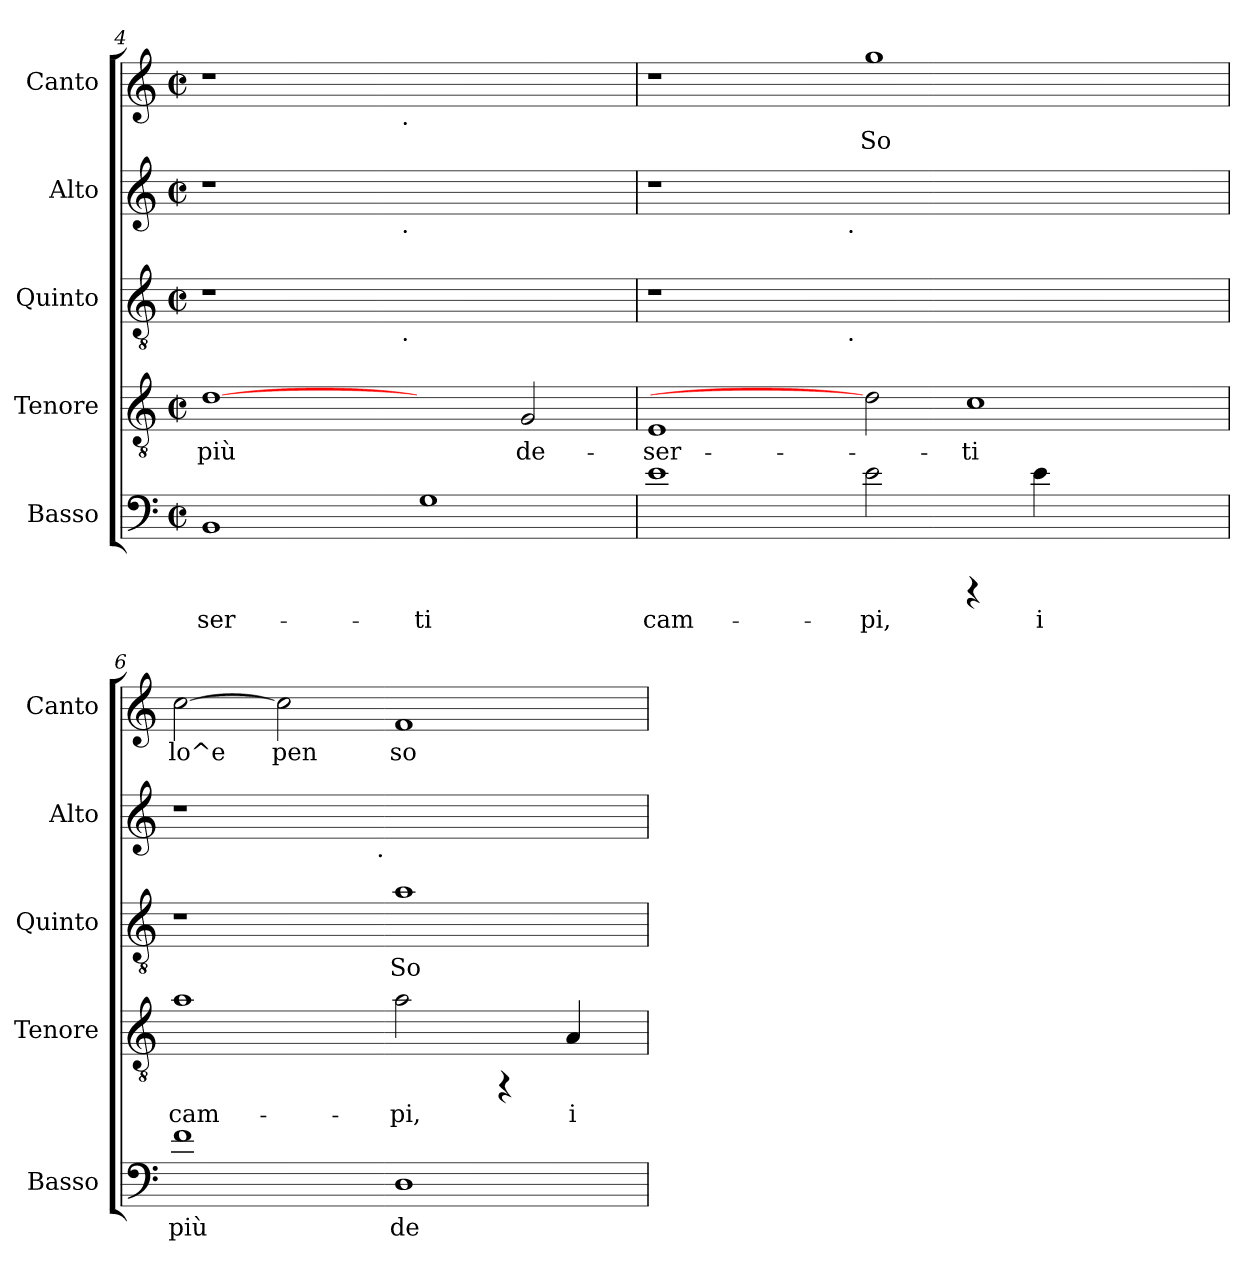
**kern	**text	**kern	**text	**kern	**text	**kern	**kern	**text
*part5	*part5	*part4	*part4	*part3	*part3	*part2	*part1	*part1
*staff5	*staff5	*staff4	*staff4	*staff3	*staff3	*staff2	*staff1	*staff1
*I"Basso	*	*I"Tenore	*	*I"Quinto	*	*I"Alto	*I"Canto	*
*I'Basso	*	*I'Tenore	*	*I'Quinto	*	*I'Alto	*I'Canto	*
*clefF4	*	*clefGv2	*	*clefGv2	*	*clefG2	*clefG2	*
*k[]	*	*k[]	*	*k[]	*	*k[]	*k[]	*
*C:	*	*C:	*	*C:	*	*C:	*C:	*
*M2/2	*	*M2/2	*	*M2/2	*	*M2/2	*M2/2	*
*met(c|)	*	*met(c|)	*	*met(c|)	*	*met(c|)	*met(c|)	*
=4	=4	=4	=4	=4	=4	=4	=4	=4
!	!LO:LY:b:cj	!	!LO:LY:b:cj	!	!	!	!	!
*	*	*	*	*^	*	*^	*^	*
1BB	-ser-	[1d	più	1r	2ryy	.	1r	2ryy	1r	2ryy	.
.	.	.	.	.	4...ryy	.	.	4...ryy	.	4...ryy	.
!	!	!	!	!	!	!	!	!	!	!LO:TX:b:t=.	!
!	!	!	!	!	!	!	!	!LO:TX:b:t=.	!	!	!
!	!	!	!	!	!LO:TX:b:t=.	!	!	!	!	!	!
.	.	.	.	.	1ryy	.	.	1ryy	.	1ryy	.
!	!LO:LY:b:cj	!	!	!	!	!	!	!	!	!	!
1G	-ti	2ryy	.	1ryy	.	.	1ryy	.	1ryy	.	.
!	!	!	!LO:LY:b:cj	!	!	!	!	!	!	!	!
.	.	2G/	de-	.	.	.	.	.	.	.	.
.	.	.	.	.	32ryy	.	.	32ryy	.	32ryy	.
=5	=5	=5	=5	=5	=5	=5	=5	=5	=5	=5	=5
!	!LO:LY:b:cj	!	!LO:LY:b:cj	!	!	!	!	!	!	!	!
*	*	*	*	*	*	*	*	*	*v	*v	*
1e	cam-	1E	-ser-	1r	2ryy	.	1r	2ryy	1r	.
.	.	.	.	.	4...ryy	.	.	4...ryy	.	.
!	!	!	!	!	!	!	!	!LO:TX:b:t=.	!	!
!	!	!	!	!	!LO:TX:b:t=.	!	!	!	!	!
.	.	.	.	.	1ryy	.	.	1ryy	.	.
!	!LO:LY:b:cj	!	!	!	!	!	!	!	!	!LO:LY:b:cj
2e\	-pi,	2d]	.	1.ryy	.	.	1.ryy	.	1gg	So
!	!	!	!LO:LY:b:cj	!	!	!	!	!	!	!
4rCCC	.	1c	-ti	.	.	.	.	.	.	.
!	!LO:LY:b:cj	!	!	!	!	!	!	!	!	!
4e\	i	.	.	.	.	.	.	.	.	.
.	.	.	.	.	2ryy	.	.	2ryy	.	.
2ryy	.	.	.	.	.	.	.	.	2ryy	.
.	.	.	.	.	32ryy	.	.	32ryy	.	.
=6	=6	=6	=6	=6	=6	=6	=6	=6	=6	=6
!	!LO:LY:b:cj	!	!LO:LY:b:cj	!	!	!	!	!	!	!LO:LY:b:cj
*	*	*	*	*v	*v	*	*	*	*	*
1f	più	1a	cam-	1r	.	1r	2ryy	[<2cc\	lo^e
!	!	!	!	!	!	!	!	!	!LO:LY:b:cj
.	.	.	.	.	.	.	4...ryy	2cc\]	pen
!	!	!	!	!	!	!	!LO:TX:b:t=.	!	!
.	.	.	.	.	.	.	1ryy	.	.
!	!LO:LY:b:cj	!	!LO:LY:b:cj	!	!LO:LY:b:cj	!	!	!	!LO:LY:b:cj
1D	de-	2a\	-pi,	1a	So	1ryy	.	1f	so
.	.	4rFF	.	.	.	.	.	.	.
!	!	!	!LO:LY:b:cj	!	!	!	!	!	!
.	.	4A/	i	.	.	.	.	.	.
.	.	.	.	.	.	.	32ryy	.	.
*	*	*	*	*	*	*v	*v	*	*
=	=	=	=	=	=	=	=	=
*-	*-	*-	*-	*-	*-	*-	*-	*-
